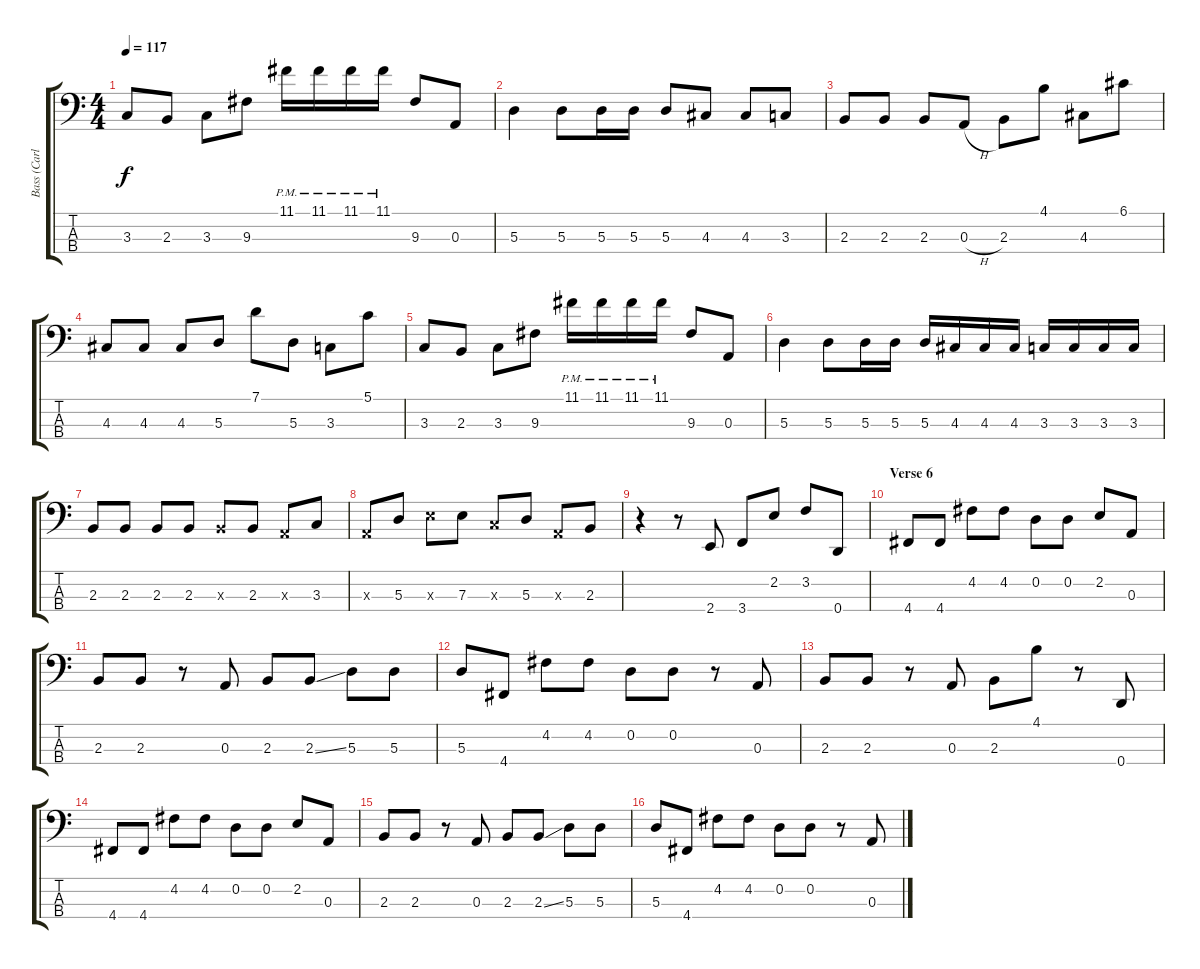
\track ("Bass (Carlos)" "Bass (Carl") {instrument electricbassfinger}
\staff {score tabs}
\tuning (G2 D2 A1 D1) {hide}
\ts (4 4)
\tempo 117
\clef f4
\ks c
3.3.8{dy f} 2.3.8 3.3.8 9.3.8 11.1{pm}.16 11.1{pm}.16 11.1{pm}.16 11.1{pm}.16 9.3.8 0.3.8 |
5.3.4 5.3.8 5.3.16 5.3.16 5.3.8 4.3.8 4.3.8 3.3.8 |
2.3.8 2.3.8 2.3.8 0.3{h}.8 2.3.8 4.1.8 4.3.8 6.1.8 |
4.3.8 4.3.8 4.3.8 5.3.8 7.1.8 5.3.8 3.3.8 5.1.8 |
3.3.8 2.3.8 3.3.8 9.3.8 11.1{pm}.16 11.1{pm}.16 11.1{pm}.16 11.1{pm}.16 9.3.8 0.3.8 |
5.3.4 5.3.8 5.3.16 5.3.16 5.3.16 4.3.16 4.3.16 4.3.16 3.3.16 3.3.16 3.3.16 3.3.16 |
2.3.8 2.3.8 2.3.8 2.3.8 2.3{x}.8 2.3.8 0.3{x}.8 3.3.8 |
0.3{x}.8 5.3.8 7.3{x}.8 7.3.8 3.3{x}.8 5.3.8 0.3{x}.8 2.3.8 |
r.4 r.8 2.4.8 3.4.8 2.2.8 3.2.8 0.4.8 |
\section ("" "Verse 6")
4.4.8 4.4.8 4.2.8 4.2.8 0.2.8 0.2.8 2.2.8 0.3.8 |
2.3.8 2.3.8 r.8 0.3.8 2.3.8 2.3{ss}.8 5.3.8 5.3.8 |
5.3.8 4.4.8 4.2.8 4.2.8 0.2.8 0.2.8 r.8 0.3.8 |
2.3.8 2.3.8 r.8 0.3.8 2.3.8 4.1.8 r.8 0.4.8 |
4.4.8 4.4.8 4.2.8 4.2.8 0.2.8 0.2.8 2.2.8 0.3.8 |
2.3.8 2.3.8 r.8 0.3.8 2.3.8 2.3{ss}.8 5.3.8 5.3.8 |
5.3.8 4.4.8 4.2.8 4.2.8 0.2.8 0.2.8 r.8 0.3.8
